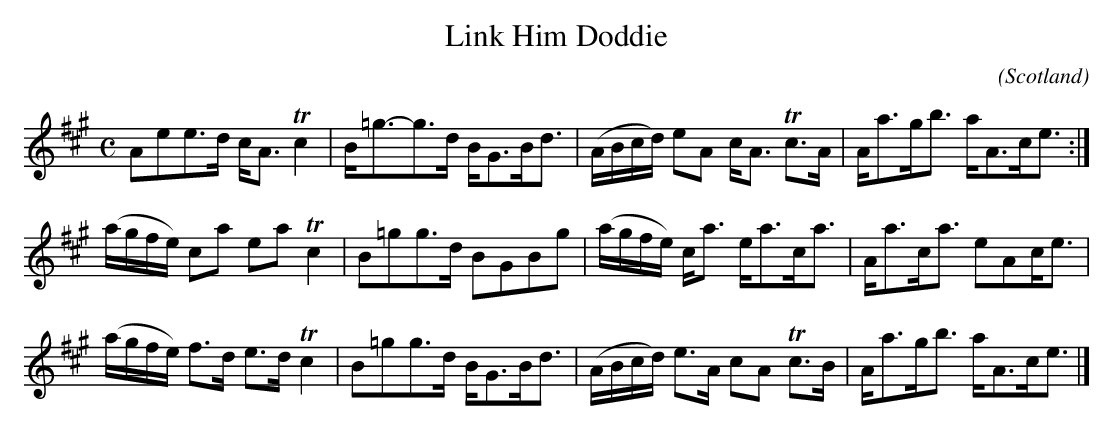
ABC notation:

X:1
T:Link Him Doddie
C:
O:Scotland
M:C
L:1/8
K:A
Aee>d c<A Tc2 | B<=g-g>d B<GB<d | (A/2B/2c/2d/2) eA c<A Tc>A | A<ag<b a<Ac<e :|
(a/2g/2f/2e/2) ca ea Tc2 | B=gg>d BGBg | (a/2g/2f/2e/2) c<a e<ac<a | A<ac<a eAc<e |
(a/2g/2f/2e/2) f>d e>d Tc2 | B=gg>d B<GB<d | (A/2B/2c/2d/2) e>A cA Tc>B | A<ag<b a<Ac<e |]
